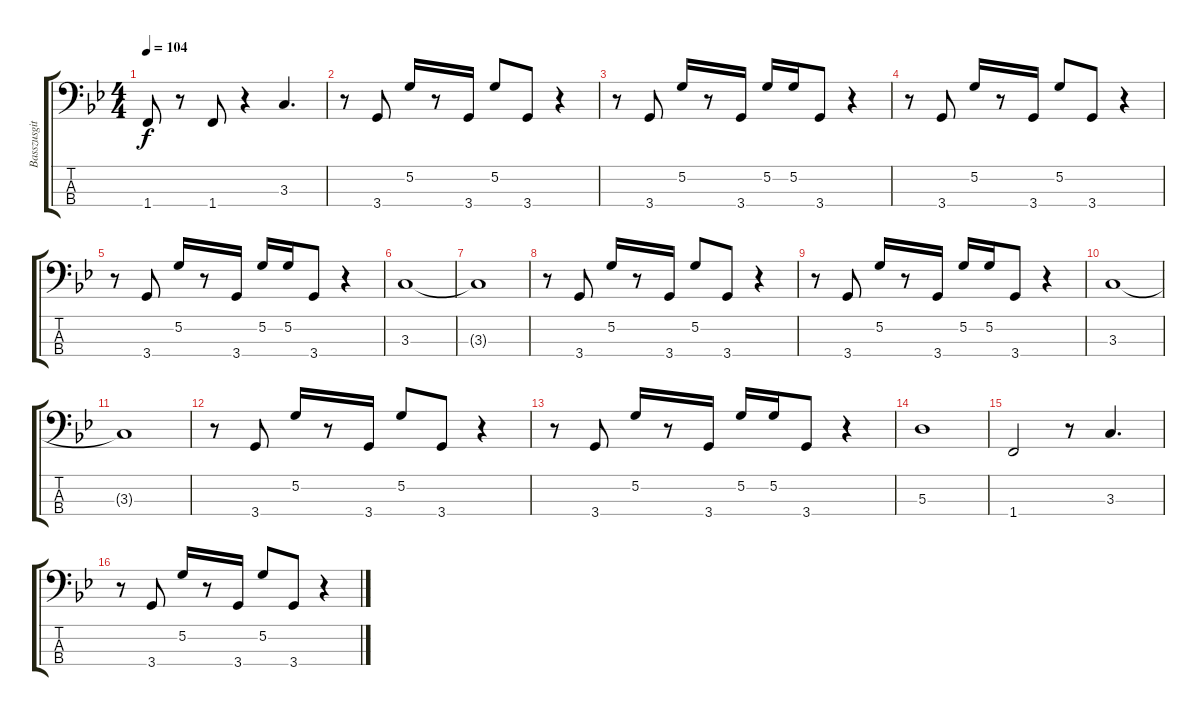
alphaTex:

\track ("Basszusgitár (Colin Hodgkinson/Neil Murr" "Basszusgit") {instrument electricbassfinger}
\staff {score tabs}
\tuning (G2 D2 A1 E1) {hide}
\ts (4 4)
\tempo 104
\clef f4
\ks bb
1.4.8{dy f} r.8 1.4.8 r.4 3.3.4{d} |
r.8 3.4.8 5.2.16 r.8 3.4.16 5.2.8 3.4.8 r.4 |
r.8 3.4.8 5.2.16 r.8 3.4.16 5.2.16 5.2.16 3.4.8 r.4 |
r.8 3.4.8 5.2.16 r.8 3.4.16 5.2.8 3.4.8 r.4 |
r.8 3.4.8 5.2.16 r.8 3.4.16 5.2.16 5.2.16 3.4.8 r.4 |
3.3.1 |
3.3{t}.1 |
r.8 3.4.8 5.2.16 r.8 3.4.16 5.2.8 3.4.8 r.4 |
r.8 3.4.8 5.2.16 r.8 3.4.16 5.2.16 5.2.16 3.4.8 r.4 |
3.3.1 |
3.3{t}.1 |
r.8 3.4.8 5.2.16 r.8 3.4.16 5.2.8 3.4.8 r.4 |
r.8 3.4.8 5.2.16 r.8 3.4.16 5.2.16 5.2.16 3.4.8 r.4 |
5.3.1 |
1.4.2 r.8 3.3.4{d} |
r.8 3.4.8 5.2.16 r.8 3.4.16 5.2.8 3.4.8 r.4
